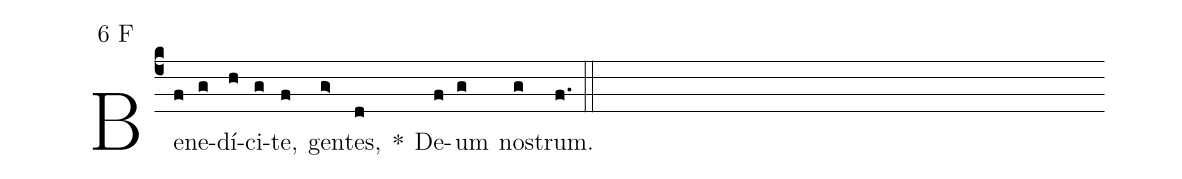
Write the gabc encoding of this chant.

mode:6 F;
%%
(c4)Be(f)ne(g)dí(h)ci(g)te,(f) gen(g>)tes,(d) *() De(f)um(g) no(g)strum.(f.) (::)
